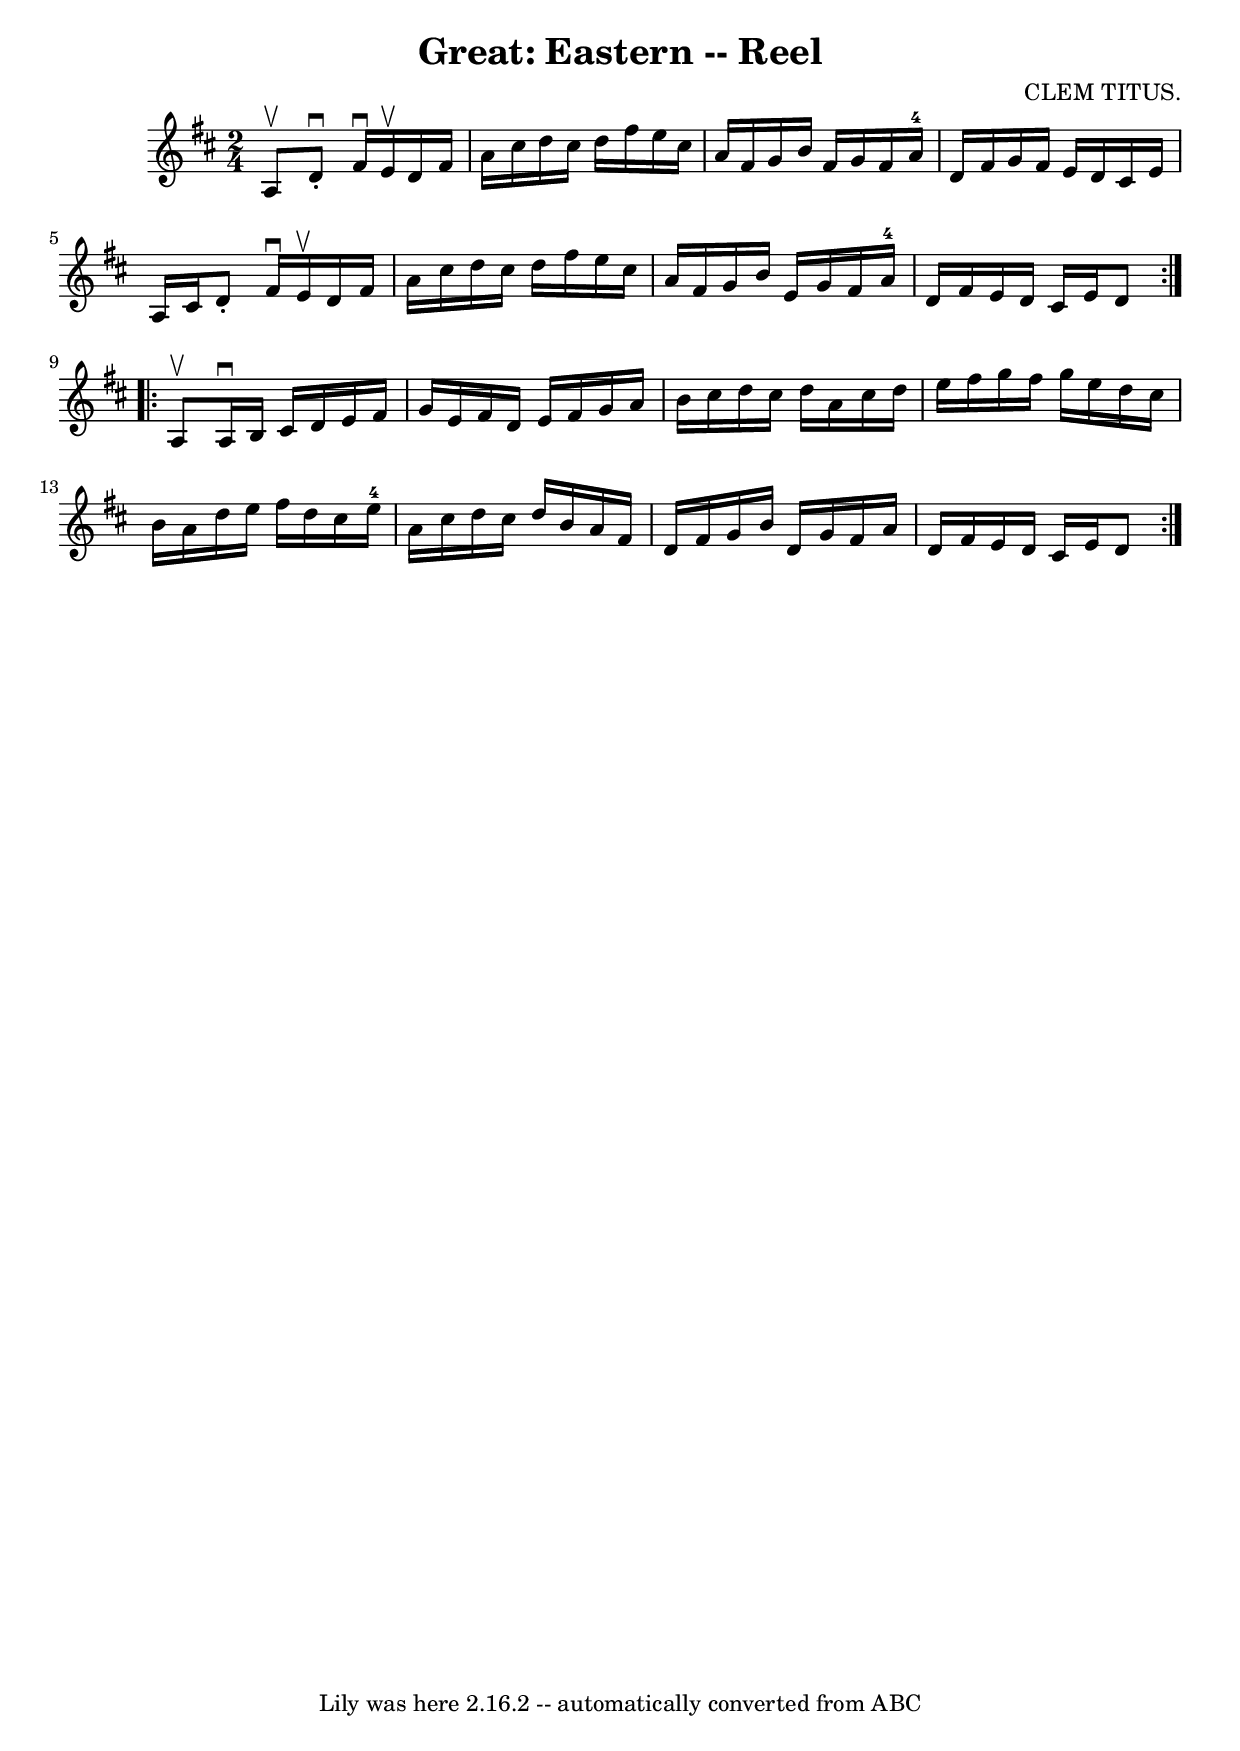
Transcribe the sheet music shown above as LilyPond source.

\version "2.16.2"
\include "Mammoth.ily"
\header {
  %% book = "Ryan's Mammoth Collection"
  composer = "CLEM TITUS."
  crossRefNumber = "1"
  footnotes = "\\\\348"
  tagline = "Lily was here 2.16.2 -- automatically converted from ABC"
  title = "Great: Eastern -- Reel"

}
voicedefault =  {



  \repeat volta 2 {

    \time 2/4 
    \key d \major
    a8^\upbow |
    d'8^\downbow-. fis'16^\downbow e'16^\upbow d'16 fis'16 a'16 cis''16    |
    
    d''16 cis''16 d''16 fis''16 e''16 cis''16 a'16 fis'16    
    |
    g'16 b'16 fis'16 g'16 fis'16 a'16-4 d'16    
    fis'16    |
    g'16 fis'16 e'16 d'16 cis'16 e'16 a16    
    cis'16    |
    d'8 -. fis'16^\downbow e'16^\upbow d'16    
    fis'16 a'16 cis''16    |
    d''16 cis''16 d''16 fis''16    
    e''16 cis''16 a'16 fis'16    |
    g'16 b'16 e'16 g'16   
    fis'16 a'16-4 d'16 fis'16    |
    e'16 d'16 cis'16    
    e'16 d'8    
  }     
  \repeat volta 2 {
    a8^\upbow |
    a16^\downbow  
    b16 cis'16 d'16 e'16 fis'16 g'16 e'16    |
    fis'16   
    d'16 e'16 fis'16 g'16 a'16 b'16 cis''16    |
    d''16  
    cis''16 d''16 a'16 cis''16 d''16 e''16 fis''16    |
    
    g''16 fis''16 g''16 e''16 d''16 cis''16 b'16 a'16    
    |
    d''16 e''16 fis''16 d''16 cis''16 e''16-4 a'16 
    cis''16    |
    d''16 cis''16 d''16 b'16 a'16 fis'16    
    d'16 fis'16    |
    g'16 b'16 d'16 g'16 fis'16 a'16    
    d'16 fis'16    |
    e'16 d'16 cis'16 e'16 d'8    
  }   

}

\score{
  <<

    \context Staff="default"
    {
      \voicedefault 
      
    }

  >>
  \layout {
    
  }
  \midi {
  }

}
